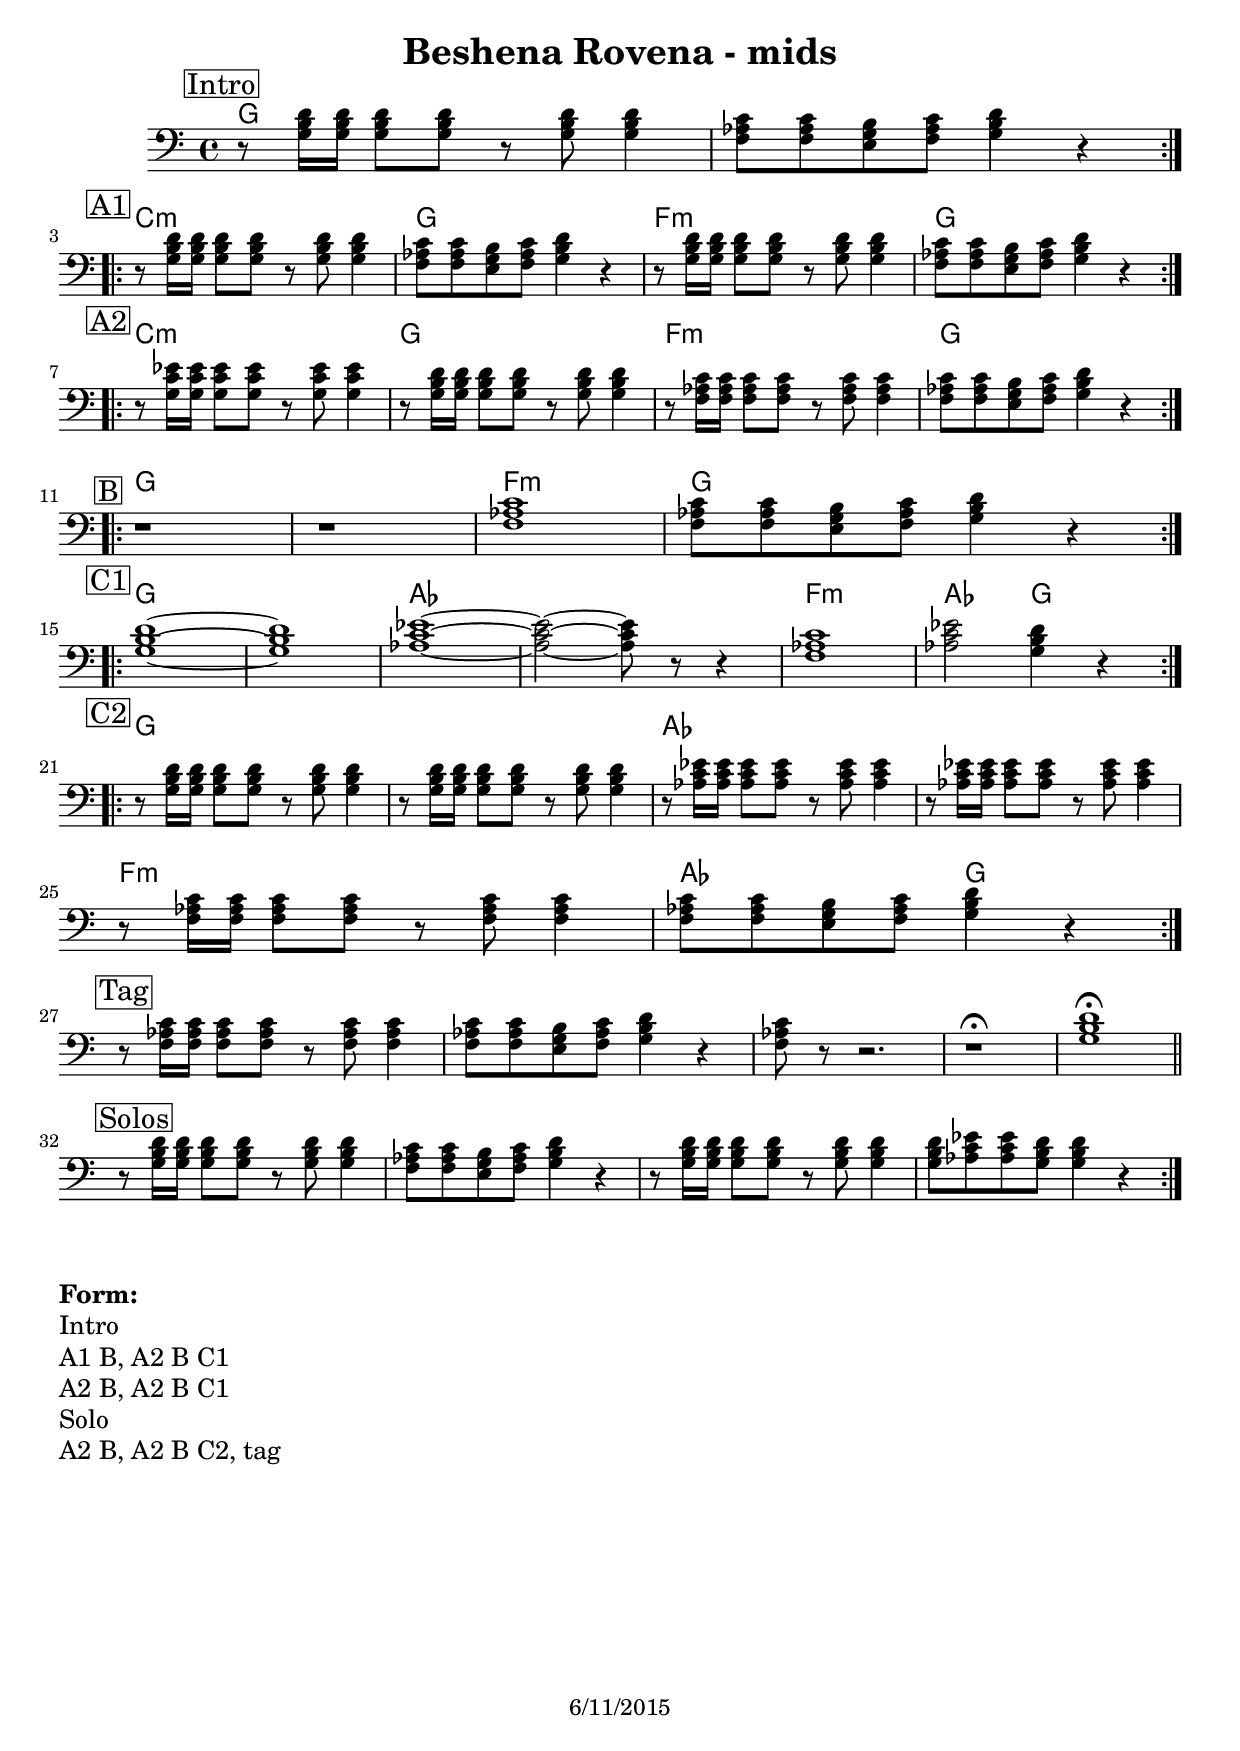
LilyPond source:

\version "2.16.2"

\header {
	title = "Beshena Rovena - mids"
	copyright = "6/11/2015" %date of latest edits
}

slash = {
	\override NoteHead #'style = #'slash
	\override Stem #'transparent = ##t
}

noslash = {
	\revert NoteHead #'style
	\revert Stem #'transparent
}

test = { \relative c' { \tempo 4 = 80 \set Score.markFormatter = #format-mark-box-letters
	\repeat volta 2 {
	}
}
}

	
melody = { \relative c'' { \set Score.markFormatter = #format-mark-box-letters 

}
}

midbrass = { \relative c' { \set Score.markFormatter = #format-mark-box-letters 
	\mark \markup { \box "Intro" }
	\repeat volta 2 {
	r8 <g b d>16 <g b d> <g b d>8 <g b d> r <g b d> <g b d>4 |
	<f aes c>8 <f aes c> <e g b> <f aes c> <g b d>4 r | \break
	}

	\mark \markup { \box "A1" }
	\repeat volta 2 {
	r8 <g b d>16 <g b d> <g b d>8 <g b d> r <g b d> <g b d>4 |
	<f aes c>8 <f aes c> <e g b> <f aes c> <g b d>4 r |
	r8 <g b d>16 <g b d> <g b d>8 <g b d> r <g b d> <g b d>4 | \noBreak
	<f aes c>8 <f aes c> <e g b> <f aes c> <g b d>4 r | \break
		}	

	\mark \markup { \box "A2" }
	\repeat volta 2 {
	r8 <g c ees>16 <g c ees> <g c ees>8 <g c ees> r <g c ees> <g c ees>4 | 
	r8 <g b d>16 <g b d> <g b d>8 <g b d> r <g b d> <g b d>4 | 
	r8 <f aes c>16 <f aes c> <f aes c>8 <f aes c> r <f aes c> <f aes c>4 | 
	<f aes c>8 <f aes c> <e g b> <f aes c> <g b d>4 r | \break
		}

	\mark \markup { \box "B" }
	\repeat volta 2 {
	r1 | r | <f aes c> |
	<f aes c>8 <f aes c> <e g b> <f aes c> <g b d>4 r | \break
		}

	\mark \markup { \box "C1" }
	\repeat volta 2 {
	<g b d>1~~~ | <g b d> | <aes c ees>~~~ | <aes c ees>2~~~ <aes c ees>8 r r4 |
	<f aes c>1 | <aes c ees>2 <g b d>4 r |
		}

	\mark \markup { \box "C2" }
	\repeat volta 2 {
	r8 <g b d>16 <g b d> <g b d>8 <g b d> r <g b d> <g b d>4 | 
	r8 <g b d>16 <g b d> <g b d>8 <g b d> r <g b d> <g b d>4 | \noBreak
	r8 <aes c ees>16 <aes c ees> <aes c ees>8 <aes c ees> r <aes c ees> <aes c ees>4 | 
	r8 <aes c ees>16 <aes c ees> <aes c ees>8 <aes c ees> r <aes c ees> <aes c ees>4 | \break
	r8 <f aes c>16 <f aes c> <f aes c>8 <f aes c> r <f aes c> <f aes c>4 | 
	<f aes c>8 <f aes c> <e g b> <f aes c> <g b d>4 r | \break
		}

	\mark \markup { \box "Tag" }
	r8 <f aes c>16 <f aes c> <f aes c>8 <f aes c> r <f aes c> <f aes c>4 | 
	<f aes c>8 <f aes c> <e g b> <f aes c> <g b d>4 r | 
	<f aes c>8 r r2. | r1\fermata | <g b d>\fermata | \bar "||"


	\mark \markup { \box "Solos" }
	\repeat volta 2 {
	r8 <g b d>16 <g b d> <g b d>8 <g b d> r <g b d> <g b d>4 |
	<f aes c>8 <f aes c> <e g b> <f aes c> <g b d>4 r |
	r8 <g b d>16 <g b d> <g b d>8 <g b d> r <g b d> <g b d>4 |
	<g b d>8 <aes c ees> <aes c ees> <g b d> <g b d>4 r |
	}


}
}

		
changes = { \chordmode { 
% Intro
g1 | g1 | 

% A1
c1:min | g | f:min | g |
		
% A2
c1:min | g | f:min | g |
		
% B
g1 | g | f:min | g | 

% C1
g1 | g | aes | aes | f:min | aes2 g |

% C2
g1 | g | aes | aes | f:min | aes2 g |

}
}

%{
\book {
	\score { 
	  <<
	    \new ChordNames {
		\set chordChanges = ##t
		\changes
	    }
	    \new Staff { \clef treble
		\melody
	    }
	    \new Staff { \clef bass 
		\midbrass
	    }
	  >>
	}
}
%}

\book {
	\score { 
	  <<
	    \new ChordNames {
		\set chordChanges = ##t
		\changes
	    }
	    \new Staff { \clef bass 
		\midbrass
	    }
	  >>
	}
	%Form
	\markup { \column {
	\line { \large \bold "Form:" }
	\line { \large "Intro" }
	\line { \large "A1 B, A2 B C1 "}
	\line { \large "A2 B, A2 B C1" }
	\line { \large "Solo" }
	\line { \large "A2 B, A2 B C2, tag" }

	}}

}

%{
\book {
	\score {
	  <<
		\new Staff {
		  \set Staff.midiInstrument = #"trumpet" \unfoldRepeats
			\melody
		}
		\new Staff {
		  \set Staff.midiInstrument = #"trumpet" \unfoldRepeats
			\midbrass
		}
	  >>
		\midi { }
	}
}
\book {
	\score {
	  <<
		\new Staff {
		  \set Staff.midiInstrument = #"trumpet" \unfoldRepeats
			\test
		}
	  >>
		\midi { }
	}
}
%}
